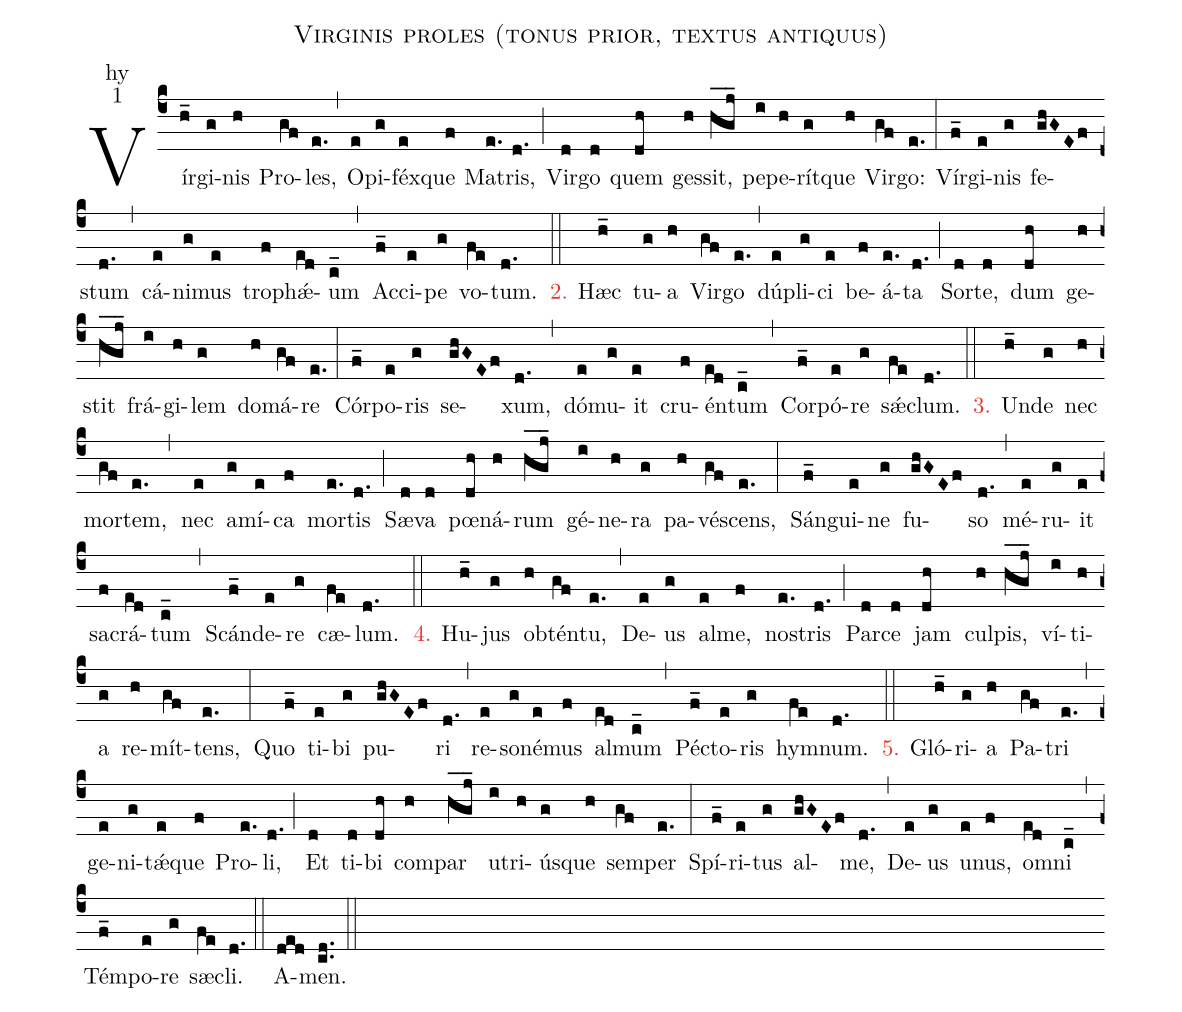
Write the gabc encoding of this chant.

name:Virginis proles (tonus prior, textus antiquus);
office-part:hy;
mode:1;
%%
(c4)Vír(h_)gi(g)nis(h) Pro(gf)les,(e.) (,) O(e)pi(g)féx(e)que(f) Ma(e.)tris,(d.) (;)
Vir(d)go(d) quem(dh) ges(h)sit,(hgj___) pe(i)pe(h)rít(g)que(h) Vir(gf)go:(e.) (:)
Vír(f_)gi(e)nis(g) fe(ghGEf)stum(d.) (,) cá(e)ni(g)mus(e) tro(f)phǽ(ed)um(c_) (,)
Ac(f_)ci(e)pe(g) vo(fe)tum.(d.) (::)

<c>2.</c> Hæc(h_) tu(g)a(h) Vir(gf)go(e.) (,) dú(e)pli(g)ci(e) be(f)á(e.)ta(d.) (;)
Sor(d)te,(d) dum(dh) ge(h)stit(hgj___) frá(i)gi(h)lem(g) do(h)má(gf)re(e.) (:)
Cór(f_)po(e)ris(g) se(ghGEf)xum,(d.) (,) dó(e)mu(g)it(e) cru(f)én(ed)tum(c_) (,)
Cor(f_)pó(e)re(g) sǽ(fe)clum.(d.) (::)

<c>3.</c> Un(h_)de(g) nec(h) mor(gf)tem,(e.) (,) nec(e) a(g)mí(e)ca(f) mor(e.)tis(d.) (;)
Sæ(d)va(d) pœ(dh)ná(h)rum(hgj___) gé(i)ne(h)ra(g) pa(h)vé(gf)scens,(e.) (:)
Sán(f_)gui(e)ne(g) fu(ghGEf)so(d.) (,) mé(e)ru(g)it(e) sa(f)crá(ed)tum(c_) (,)
Scán(f_)de(e)re(g) cæ(fe)lum.(d.) (::)

<c>4.</c> Hu(h_)jus(g) ob(h)tén(gf)tu,(e.) (,) De(e)us(g) al(e)me,(f) no(e.)stris(d.) (;)
Par(d)ce(d) jam(dh) cul(h)pis,(hgj___) ví(i)ti(h)a(g) re(h)mít(gf)tens,(e.) (:)
Quo(f_) ti(e)bi(g) pu(ghGEf)ri(d.) (,) re(e)so(g)né(e)mus(f) al(ed)mum(c_) (,)
Pé(f_)cto(e)ris(g) hym(fe)num.(d.) (::)

<c>5.</c> Gló(h_)ri(g)a(h) Pa(gf)tri(e.) (,) ge(e)ni(g)tǽ(e)que(f) Pro(e.)li,(d.) (;)
Et(d) ti(d)bi(dh) com(h)par(hgj___) u(i)tri(h)ús(g)que(h) sem(gf)per(e.) (:)
Spí(f_)ri(e)tus(g) al(ghGEf)me,(d.) (,) De(e)us(g) u(e)nus,(f) om(ed)ni(c_) (,)
Tém(f_)po(e)re(g) sæ(fe)cli.(d.) (::)
A(ded)men.(cd..) (::)
